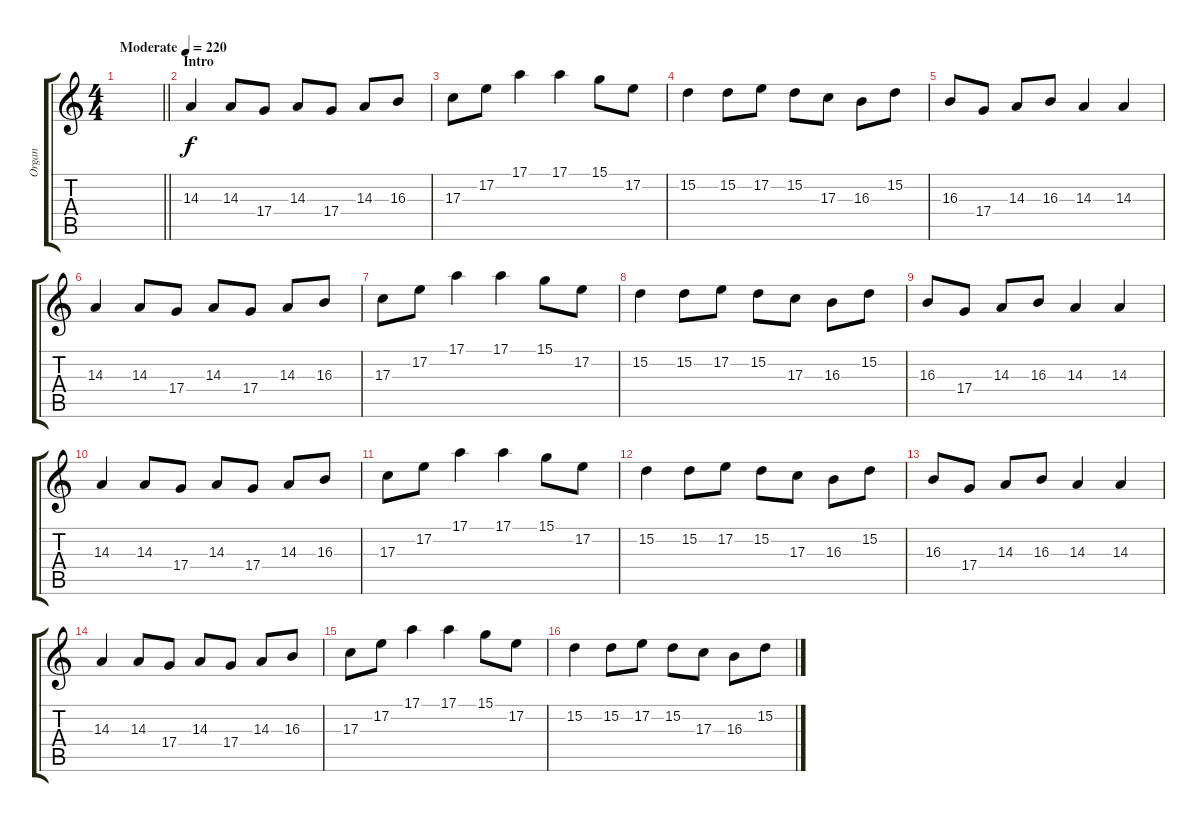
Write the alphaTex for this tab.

\track ("Organ" "Organ") {instrument tenorsax}
\staff {score tabs}
\tuning (E4 B3 G3 D3 A2 E2) {hide}
\ts (4 4)
\tempo (220 "Moderate")
\clef g2
\barLineRight lightlight
\ks c
|
\section ("" "Intro")
14.3.4 14.3.8 17.4.8 14.3.8 17.4.8 14.3.8 16.3.8 |
17.3.8 17.2.8 17.1.4 17.1.4 15.1.8 17.2.8 |
15.2.4 15.2.8 17.2.8 15.2.8 17.3.8 16.3.8 15.2.8 |
16.3.8 17.4.8 14.3.8 16.3.8 14.3.4 14.3.4 |
14.3.4 14.3.8 17.4.8 14.3.8 17.4.8 14.3.8 16.3.8 |
17.3.8 17.2.8 17.1.4 17.1.4 15.1.8 17.2.8 |
15.2.4 15.2.8 17.2.8 15.2.8 17.3.8 16.3.8 15.2.8 |
16.3.8 17.4.8 14.3.8 16.3.8 14.3.4 14.3.4 |
14.3.4 14.3.8 17.4.8 14.3.8 17.4.8 14.3.8 16.3.8 |
17.3.8 17.2.8 17.1.4 17.1.4 15.1.8 17.2.8 |
15.2.4 15.2.8 17.2.8 15.2.8 17.3.8 16.3.8 15.2.8 |
16.3.8 17.4.8 14.3.8 16.3.8 14.3.4 14.3.4 |
14.3.4 14.3.8 17.4.8 14.3.8 17.4.8 14.3.8 16.3.8 |
17.3.8 17.2.8 17.1.4 17.1.4 15.1.8 17.2.8 |
15.2.4 15.2.8 17.2.8 15.2.8 17.3.8 16.3.8 15.2.8
